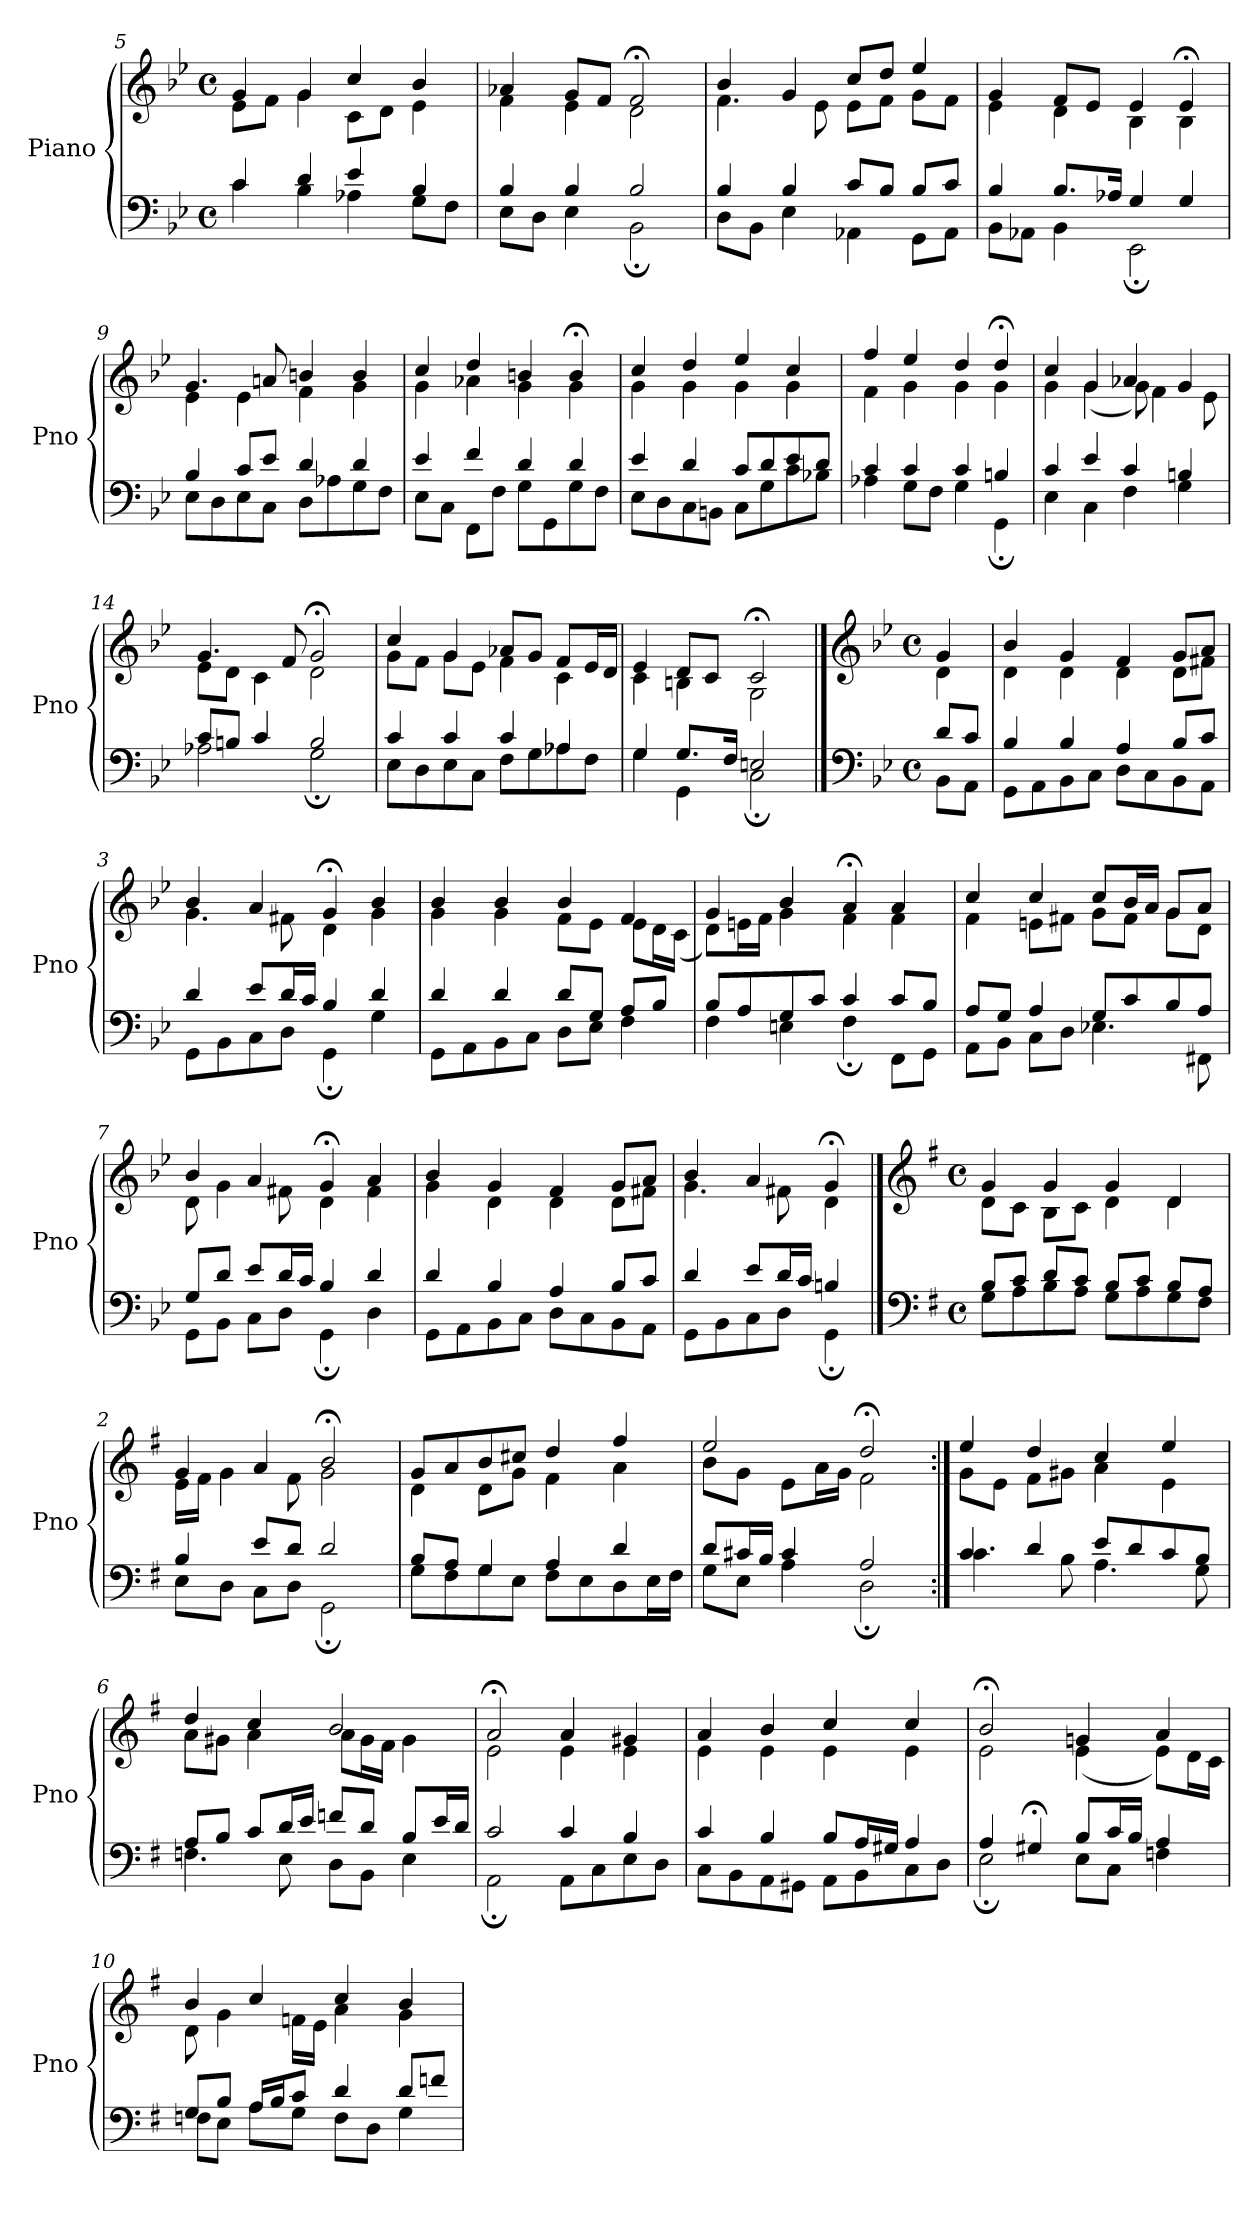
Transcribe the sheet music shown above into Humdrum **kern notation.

**kern	**kern
*part1	*part1
*staff2	*staff1
*I"Piano	*
*I'Pno	*
*clefF4	*clefG2
*k[b-e-]	*k[b-e-]
*M4/4	*M4/4
*met(c)	*met(c)
=5	=5
*^	*^
4c/	4c\	4g/	8e-\L
.	.	.	8f\J
4d/	4B-\	4g/	4g\
4e-/	4A-X\	4cc/	8c\L
.	.	.	8d\J
4B-/	8G\L	4b-/	4e-\
.	8F\J	.	.
=6	=6	=6	=6
4B-/	8E-\L	4a-X/	4f\
.	8D\J	.	.
4B-/	4E-\	8g/L	4e-\
.	.	8f/J	.
2B-/	2BB-;\	2f;</	2d\
=7	=7	=7	=7
4B-/	8D\L	4b-/	4.f\
.	8BB-\J	.	.
4B-/	4E-\	4g/	.
.	.	.	8e-\
8c/L	4AA-X\	8cc/L	8e-\L
8B-/J	.	8dd/J	8f\J
8B-/L	8GG\L	4ee-/	8g\L
8c/J	8AA-\J	.	8f\J
=8	=8	=8	=8
4B-/	8BB-\L	4g/	4e-\
.	8AA-X\J	.	.
8.B-/L	4BB-\	8f/L	4d\
.	.	8e-/J	.
16A-X/Jk	.	.	.
4G/	2EE-;\	4e-/	4B-\
4G/	.	4e-;</	4B-\
=9	=9	=9	=9
4B-/	8E-\L	4.g/	4e-\
.	8D\	.	.
8c/L	8E-\	.	4e-\
8e-/J	8C\J	8an/	.
4d/	8D\L	4bn/	4f\
.	8A-X\	.	.
4d/	8G\	4b/	4g\
.	8F\J	.	.
=10	=10	=10	=10
4e-/	8E-\L	4cc/	4g\
.	8C\J	.	.
4f/	8FF\L	4dd/	4a-X\
.	8F\J	.	.
4d/	8G\L	4bn/	4g\
.	8GG\	.	.
4d/	8G\	4b;</	4g\
.	8F\J	.	.
=11	=11	=11	=11
4e-/	8E-\L	4cc/	4g\
.	8D\	.	.
4d/	8C\	4dd/	4g\
.	8BBn\J	.	.
8c/L	8C\L	4ee-/	4g\
8d/	8G\	.	.
8e-/	8c\	4cc/	4g\
8d/J	8B-X\J	.	.
=12	=12	=12	=12
4c/	4A-X\	4ff/	4f\
4c/	8G\L	4ee-/	4g\
.	8F\J	.	.
4c/	4G\	4dd/	4g\
4Bn/	4GG;\	4dd;</	4g\
=13	=13	=13	=13
4c/	4E-\	4cc/	4g\
4e-/	4C\	4g/	(<4g\
4c/	4F\	4a-X/	8g\)
.	.	.	4f\
4Bn/	4G\	4g/	.
.	.	.	8e-\
=14	=14	=14	=14
8c/L	2A-X\	4.g/	8e-\L
8Bn/J	.	.	8d\J
4c/	.	.	4c\
.	.	8f/	.
2B/	2G;\	2g;</	2d\
=15	=15	=15	=15
4c/	8E-\L	4cc/	8g\L
.	8D\	.	8f\J
4c/	8E-\	4g/	8g\L
.	8C\J	.	8e-\J
4c/	8F\L	8a-X/L	4f\
.	8G\	8g/J	.
4A-X/	8A-\	8f/L	4c\
.	8F\J	16e-/L	.
.	.	16d/JJ	.
=16	=16	=16	=16
4G/	4G\	4e-/	4c\
8.G/L	4GG\	8d/L	4Bn\
.	.	8c/J	.
16F/Jk	.	.	.
2En/	2C;\	2c;</	2G\
==1	==1	==1	==1
*clefF4	*	*clefG2	*
*k[b-e-]	*	*k[b-e-]	*
*M4/4	*	*M4/4	*
*met(c)	*	*met(c)	*
8d/L	8BB-\L	4g/	4d\
8c/J	8AA\J	.	.
=2	=2	=2	=2
4B-/	8GG\L	4b-/	4d\
.	8AA\	.	.
4B-/	8BB-\	4g/	4d\
.	8C\J	.	.
4A/	8D\L	4f/	4d\
.	8C\	.	.
8B-/L	8BB-\	8g/L	8d\L
8c/J	8AA\J	8a/J	8f#X\J
=3	=3	=3	=3
4d/	8GG\L	4b-/	4.g\
.	8BB-\	.	.
8e-/L	8C\	4a/	.
16d/L	8D\J	.	8f#X\
16c/JJ	.	.	.
4B-/	4GG;\	4g;</	4d\
4d/	4G\	4b-/	4g\
=4	=4	=4	=4
4d/	8GG\L	4b-/	4g\
.	8AA\	.	.
4d/	8BB-\	4b-/	4g\
.	8C\J	.	.
8d/L	8D\L	4b-/	8f\L
8G/J	8E-\J	.	8e-\J
8A/L	4F\	4f/	8e-\L
8B-/J	.	.	16d\L
.	.	.	(<16c\JJ
=5	=5	=5	=5
8B-/L	4F\	4g/	8d\L)
8A/	.	.	16en\L
.	.	.	16f\JJ
8G/	4En\	4b-/	4g\
8c/J	.	.	.
4c/	4F;\	4a;</	4f\
8c/L	8FF\L	4a/	4f\
8B-/J	8GG\J	.	.
=6	=6	=6	=6
8A/L	8AA\L	4cc/	4f\
8G/J	8BB-\J	.	.
4A/	8C\L	4cc/	8en\L
.	8D\J	.	8f#X\J
8G/L	4.E-X\	8cc/L	8g\L
8c/	.	16b-/L	8f#\J
.	.	16a/JJ	.
8B-/	.	8g/L	8g\L
8A/J	8FF#X\	8a/J	8d\J
=7	=7	=7	=7
8G/L	8GG\L	4b-/	8d\
8d/J	8BB-\J	.	4g\
8e-/L	8C\L	4a/	.
16d/L	8D\J	.	8f#X\
16c/JJ	.	.	.
4B-/	4GG;\	4g;</	4d\
4d/	4D\	4a/	4f#\
=8	=8	=8	=8
4d/	8GG\L	4b-/	4g\
.	8AA\	.	.
4B-/	8BB-\	4g/	4d\
.	8C\J	.	.
4A/	8D\L	4f/	4d\
.	8C\	.	.
8B-/L	8BB-\	8g/L	8d\L
8c/J	8AA\J	8a/J	8f#X\J
=9	=9	=9	=9
4d/	8GG\L	4b-/	4.g\
.	8BB-\	.	.
8e-/L	8C\	4a/	.
16d/L	8D\J	.	8f#X\
16c/JJ	.	.	.
4Bn/	4GG;\	4g;</	4d\
==1	==1	==1	==1
*clefF4	*	*clefG2	*
*k[f#]	*	*k[f#]	*
*M4/4	*	*M4/4	*
*met(c)	*	*met(c)	*
8B/L	8G\L	4g/	8d\L
8c/J	8A\	.	8c\J
8d/L	8B\	4g/	8B\L
8c/J	8A\J	.	8c\J
8B/L	8G\L	4g/	4d\
8c/J	8A\	.	.
8B/L	8G\	4d/	4d\
8A/J	8F#\J	.	.
=2	=2	=2	=2
4B/	8E\L	4g/	16e\LL
.	.	.	16f#\JJ
.	8D\J	.	4g\
8e/L	8C\L	4a/	.
8d/J	8D\J	.	8f#\
2d/	2GG;\	2b;</	2g\
=3	=3	=3	=3
8B/L	8G\L	8g/L	4d\
8A/J	8F#\	8a/	.
4G/	8G\	8b/	8d\L
.	8E\J	8cc#X/J	8g\J
4A/	8F#\L	4dd/	4f#\
.	8E\	.	.
4d/	8D\	4ff#/	4a\
.	16E\L	.	.
.	16F#\JJ	.	.
=4	=4	=4	=4
8d/L	8G\L	2ee/	8b\L
16c#X/L	8E\J	.	8g\J
16B/JJ	.	.	.
4c#/	4A\	.	8e\L
.	.	.	16a\L
.	.	.	16g\JJ
2A/	2D;\	2dd;</	2f#\
=5:|!	=5:|!	=5:|!	=5:|!
4c/	4.c\	4ee/	8g\L
.	.	.	8e\J
4d/	.	4dd/	8f#\L
.	8B\	.	8g#X\J
8e/L	4.A\	4cc/	4a\
8d/	.	.	.
8c/	.	4ee/	4e\
8B/J	8G\	.	.
=6	=6	=6	=6
8A/L	4.Fn\	4dd/	8a\L
8B/J	.	.	8g#X\J
8c/L	.	4cc/	4a\
16d/L	8E\	.	.
16e/JJ	.	.	.
8fn/L	8D\L	2b/	8a\L
8d/J	8BB\J	.	16g#\L
.	.	.	16f#\JJ
8B/L	4E\	.	4g#\
16e/L	.	.	.
16d/JJ	.	.	.
=7	=7	=7	=7
2c/	2AA;\	2a;</	2e\
4c/	8AA\L	4a/	4e\
.	8C\	.	.
4B/	8E\	4g#X/	4e\
.	8D\J	.	.
=8	=8	=8	=8
4c/	8C\L	4a/	4e\
.	8BB\	.	.
4B/	8AA\	4b/	4e\
.	8GG#X\J	.	.
8B/L	8AA\L	4cc/	4e\
16A/L	8BB\	.	.
16G#X/JJ	.	.	.
4A/	8C\	4cc/	4e\
.	8D\J	.	.
=9	=9	=9	=9
4A/	2E;\	2b;</	2e\
4G#X;</	.	.	.
8B/L	8E\L	4gn/	(<4e\
16c/L	8C\J	.	.
16B/JJ	.	.	.
4A/	4Fn\	4a/	8e\L)
.	.	.	16d\L
.	.	.	16c\JJ
=10	=10	=10	=10
8G/L	8Fn\L	4b/	8d\
8B/J	8E\J	.	4g\
16A/LL	8A\L	4cc/	.
16B/J	.	.	.
8c/J	8G\J	.	16fn\LL
.	.	.	16e\JJ
4d/	8F\L	4cc/	4a\
.	8D\J	.	.
8d/L	4G\	4b/	4g\
8fn/J	.	.	.
*v	*v	*	*
*	*v	*v
=	=
*-	*-
